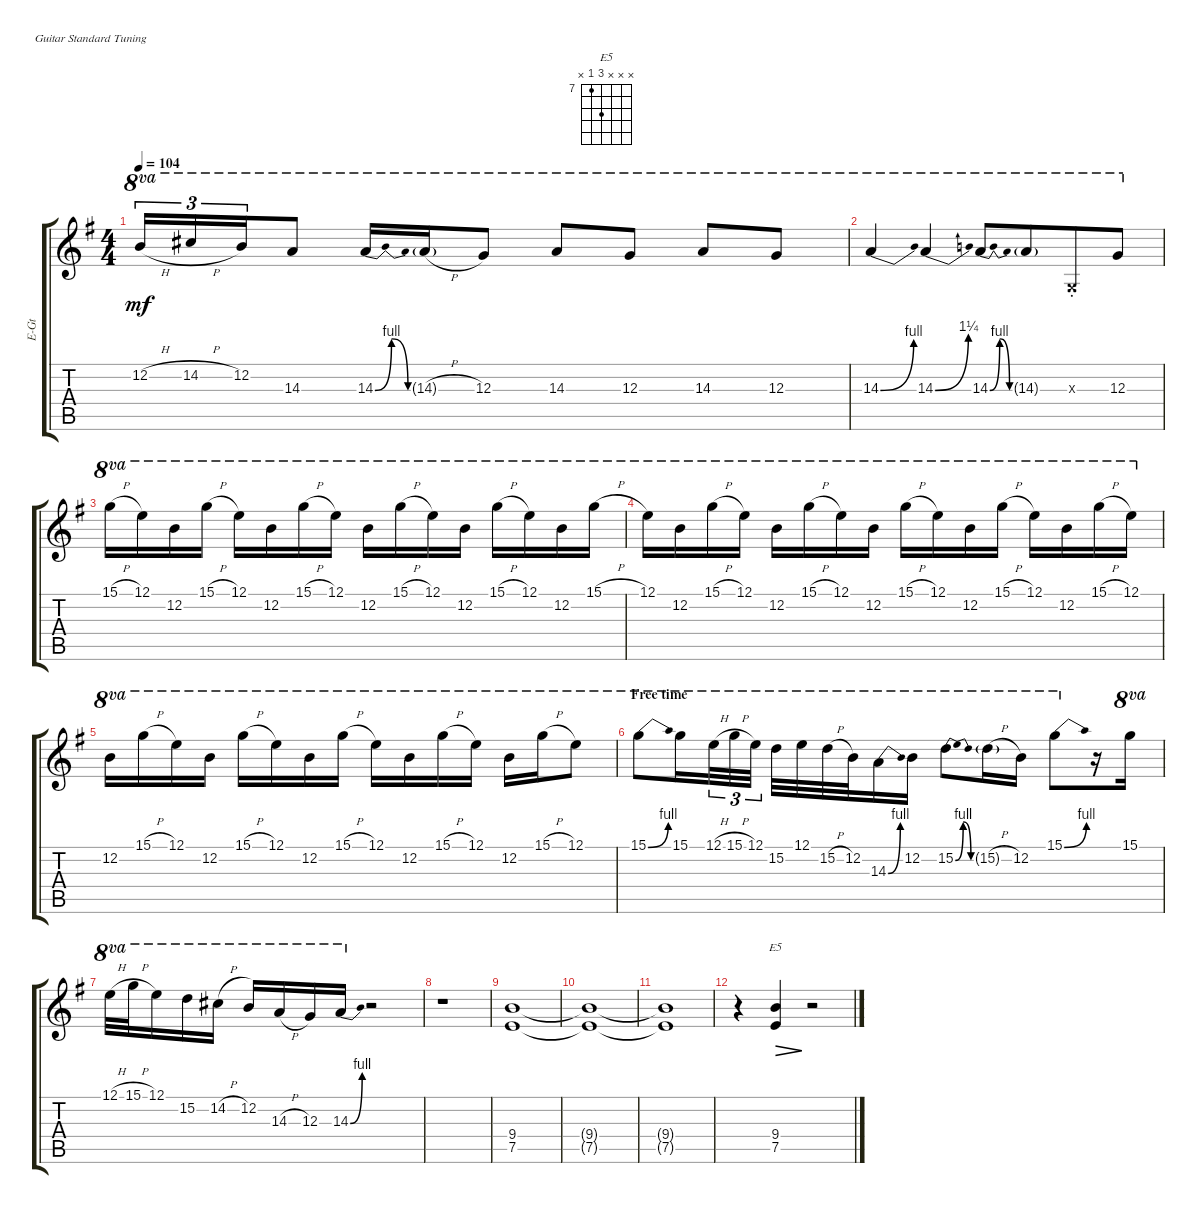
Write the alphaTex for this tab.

\defaultSystemsLayout 4
\track ("Tonny Iommi" "E-Gt") {instrument distortionguitar}
\staff {score tabs}
\tuning (E4 B3 G3 D3 A2 E2)
\chord ("E5" x x x 9 7 x) {firstfret 7}
\ts (4 4)
\tempo 104
\clef g2
\ks g
12.2{h}.16{tu (3 2) ot 8va dy mf} 14.2{h}.16{tu (3 2) ot 8va} 12.2.16{tu (3 2) ot 8va beam merge} 14.3.8{ot 8va beam invert} 14.3{be (bendrelease 0 0 10.2 4 20.4 4 30 0)}.16{ot 8va} 14.3{h g}.16{ot 8va} 12.3.8{ot 8va} 14.3.8{ot 8va} 12.3.8{ot 8va} 14.3.8{ot 8va} 12.3.8{ot 8va} |
14.3{be (bend 0 0 15 4)}.4{ot 8va} 14.3{be (bend 0 0 15 5)}.4{ot 8va} 14.3{be (bendrelease 0 0 10.2 4 20.4 4 30 0)}.8{ot 8va} 14.3{g}.8{ot 8va beam merge} 0.3{st x}.8{ot 8va} 12.3.8{ot 8va} |
15.1{h}.16{ot 8va} 12.1.16{ot 8va} 12.2.16{ot 8va} 15.1{h}.16{ot 8va} 12.1.16{ot 8va} 12.2.16{ot 8va} 15.1{h}.16{ot 8va} 12.1.16{ot 8va} 12.2.16{ot 8va} 15.1{h}.16{ot 8va} 12.1.16{ot 8va} 12.2.16{ot 8va} 15.1{h}.16{ot 8va} 12.1.16{ot 8va} 12.2.16{ot 8va} 15.1{h}.16{ot 8va} |
12.1.16{ot 8va} 12.2.16{ot 8va} 15.1{h}.16{ot 8va} 12.1.16{ot 8va} 12.2.16{ot 8va} 15.1{h}.16{ot 8va} 12.1.16{ot 8va} 12.2.16{ot 8va} 15.1{h}.16{ot 8va} 12.1.16{ot 8va} 12.2.16{ot 8va} 15.1{h}.16{ot 8va} 12.1.16{ot 8va} 12.2.16{ot 8va} 15.1{h}.16{ot 8va} 12.1.16{ot 8va} |
12.2.16{ot 8va} 15.1{h}.16{ot 8va} 12.1.16{ot 8va} 12.2.16{ot 8va} 15.1{h}.16{ot 8va} 12.1.16{ot 8va} 12.2.16{ot 8va} 15.1{h}.16{ot 8va} 12.1.16{ot 8va} 12.2.16{ot 8va} 15.1{h}.16{ot 8va} 12.1.16{ot 8va} 12.2.16{ot 8va} 15.1{h}.16{ot 8va} 12.1.8{ot 8va} |
\section ("" "Free time")
15.1{be (bend 0 0 15 4)}.8{ot 8va} 15.1.16{ot 8va beam merge} 12.1{h}.32{tu (3 2) ot 8va beam merge} 15.1{h}.32{tu (3 2) ot 8va beam merge} 12.1.32{tu (3 2) ot 8va} 15.2.32{ot 8va} 12.1.32{ot 8va} 15.2{h}.32{ot 8va} 12.2.32{ot 8va} 14.3{be (bend 0 0 15 4)}.16{ot 8va} 12.2.16{ot 8va} 15.2{be (bendrelease 0 0 10.2 4 20.4 4 30 0)}.8{ot 8va} 15.2{h g}.16{ot 8va} 12.2.16{ot 8va} 15.1{be (bend 0 0 15 4)}.8{ot 8va} r.16 15.1.16{ot 8va} |
12.1{h}.32{ot 8va} 15.1{h}.32{ot 8va} 12.1.16{ot 8va} 15.2.16{ot 8va} 14.2{h}.16{ot 8va} 12.2.16{ot 8va} 14.3{h}.16{ot 8va} 12.3.16{ot 8va} 14.3{be (bend 0 0 15 4)}.16{ot 8va} r.2 |
r.1 |
(9.4 7.5).1 |
(7.5{t} 9.4{t}).1 |
(7.5{t} 9.4{t}).1 |
r.4 (7.5 9.4).4{ch "E5" dec} r.2
